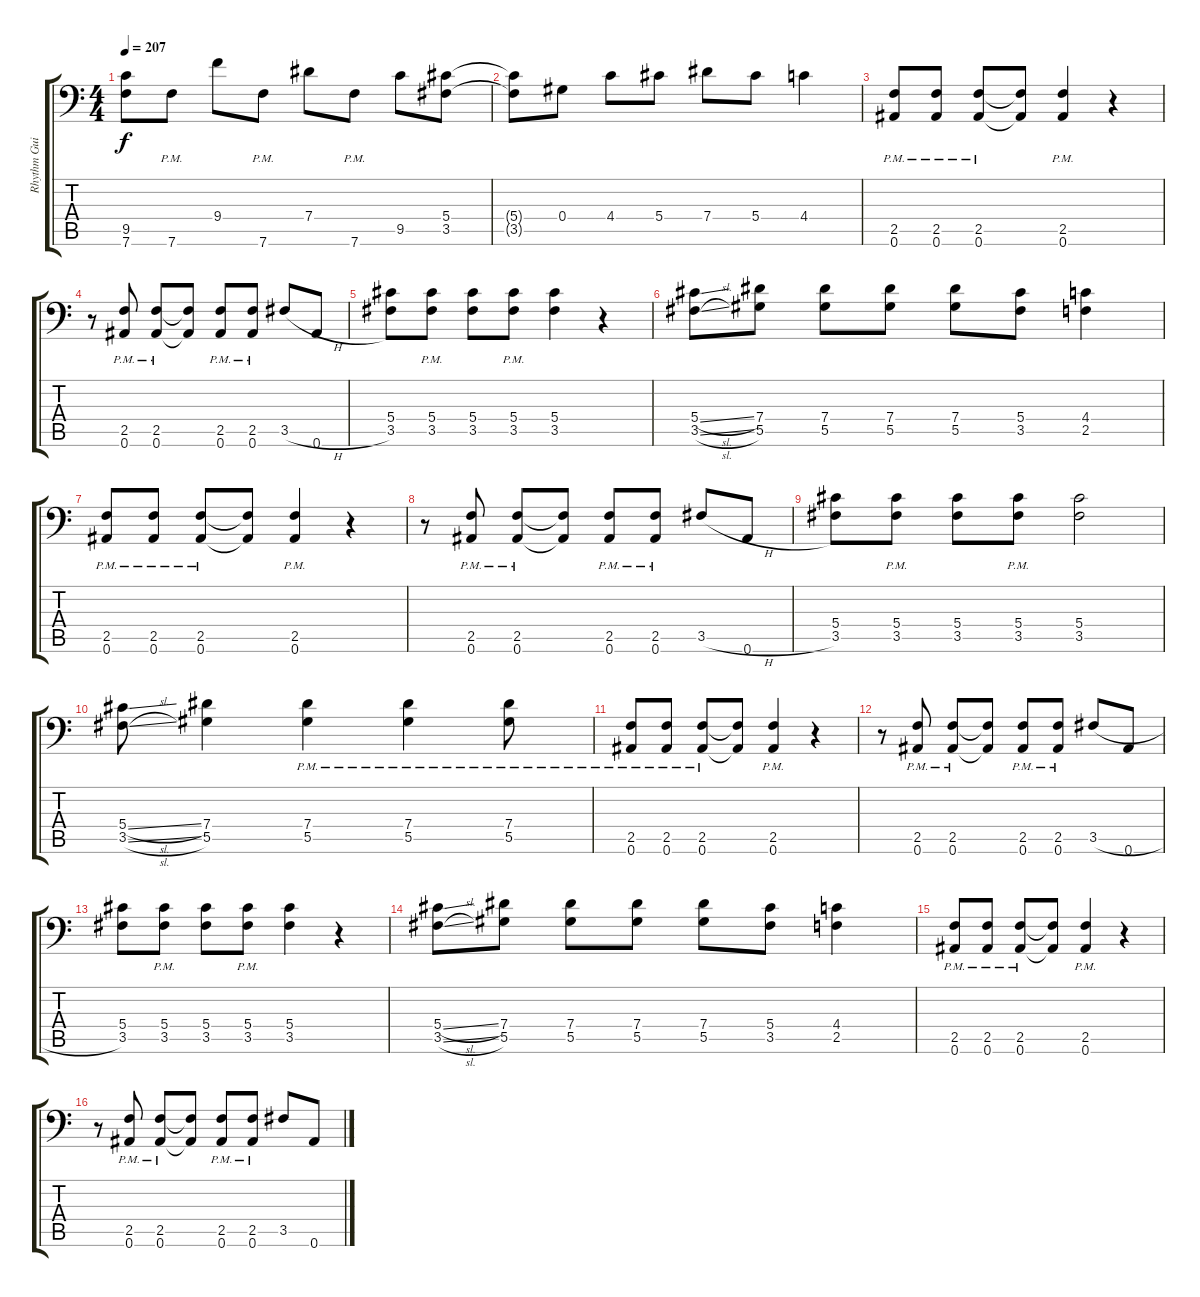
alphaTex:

\track ("Rhythm Guitar" "Rhythm Gui") {instrument overdrivenguitar}
\staff {score tabs}
\tuning (Bb3 F3 Db3 Ab2 Eb2 Bb1) {hide}
\ts (4 4)
\tempo 207
\clef f4
\ks c
(9.5{t} 7.6{t}).8{dy f} 7.6{pm}.8 9.4.8 7.6{pm}.8 7.4.8 7.6{pm}.8 9.5.8 (5.4 3.5).8 |
(5.4{t} 3.5{t}).8 0.4.8 4.4.8 5.4.8 7.4.8 5.4.8 4.4.4 |
(2.5{pm} 0.6{pm}).8 (2.5{pm} 0.6{pm}).8 (2.5{pm} 0.6{pm}).8 (2.5{t} 0.6{t}).8 (2.5{pm} 0.6{pm}).4 r.4 |
r.8 (2.5{pm} 0.6{pm}).8 (2.5{pm} 0.6{pm}).8 (2.5{t} 0.6{t}).8 (2.5{pm} 0.6{pm}).8 (2.5{pm} 0.6{pm}).8 3.5{h}.8 0.6.8 |
(5.4 3.5).8 (5.4{pm} 3.5{pm}).8 (5.4 3.5).8 (5.4{pm} 3.5{pm}).8 (5.4 3.5).4 r.4 |
(5.4{sl} 3.5{sl}).8 (7.4 5.5).8 (7.4 5.5).8 (7.4 5.5).8 (7.4 5.5).8 (5.4 3.5).8 (4.4 2.5).4 |
(2.5{pm} 0.6{pm}).8 (2.5{pm} 0.6{pm}).8 (2.5{pm} 0.6{pm}).8 (2.5{t} 0.6{t}).8 (2.5{pm} 0.6{pm}).4 r.4 |
r.8 (2.5{pm} 0.6{pm}).8 (2.5{pm} 0.6{pm}).8 (2.5{t} 0.6{t}).8 (2.5{pm} 0.6{pm}).8 (2.5{pm} 0.6{pm}).8 3.5{h}.8 0.6.8 |
(5.4 3.5).8 (5.4{pm} 3.5{pm}).8 (5.4 3.5).8 (5.4{pm} 3.5{pm}).8 (5.4 3.5).2 |
(5.4{sl} 3.5{sl}).8 (7.4 5.5).4 (7.4{pm} 5.5{pm}).4 (7.4{pm} 5.5{pm}).4 (7.4{pm} 5.5).8 |
(2.5{pm} 0.6{pm}).8 (2.5{pm} 0.6{pm}).8 (2.5{pm} 0.6{pm}).8 (2.5{t} 0.6{t}).8 (2.5{pm} 0.6{pm}).4 r.4 |
r.8 (2.5{pm} 0.6{pm}).8 (2.5{pm} 0.6{pm}).8 (2.5{t} 0.6{t}).8 (2.5{pm} 0.6{pm}).8 (2.5{pm} 0.6{pm}).8 3.5{h}.8 0.6.8 |
(5.4 3.5).8 (5.4{pm} 3.5{pm}).8 (5.4 3.5).8 (5.4{pm} 3.5{pm}).8 (5.4 3.5).4 r.4 |
(5.4{sl} 3.5{sl}).8 (7.4 5.5).8 (7.4 5.5).8 (7.4 5.5).8 (7.4 5.5).8 (5.4 3.5).8 (4.4 2.5).4 |
(2.5{pm} 0.6{pm}).8 (2.5{pm} 0.6{pm}).8 (2.5{pm} 0.6{pm}).8 (2.5{t} 0.6{t}).8 (2.5{pm} 0.6{pm}).4 r.4 |
r.8 (2.5{pm} 0.6{pm}).8 (2.5{pm} 0.6{pm}).8 (2.5{t} 0.6{t}).8 (2.5{pm} 0.6{pm}).8 (2.5{pm} 0.6{pm}).8 3.5{h}.8 0.6.8
